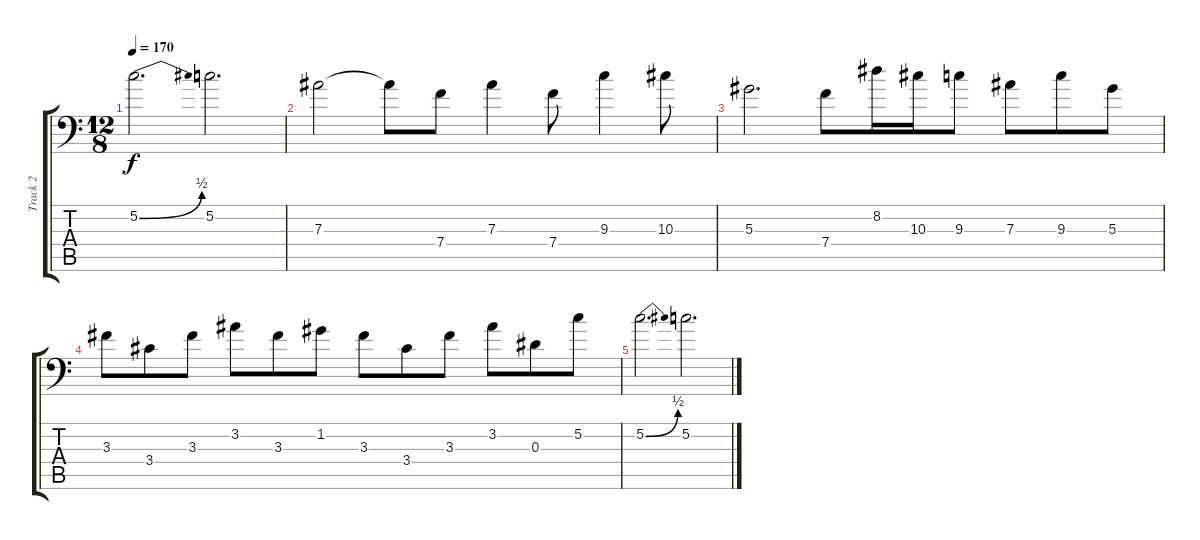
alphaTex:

\track ("Track 2" "Track 2") {instrument distortionguitar}
\staff {score tabs}
\tuning (C4 G3 Eb3 Bb2 F2 Bb1) {hide}
\ts (12 8)
\tempo 170
\clef f4
\ks c
5.2{be (bend 0 0 60 2)}.2{d dy f} 5.2.2{d} |
7.3.2 7.3{t}.8 7.4.8 7.3.4 7.4.8 9.3.4 10.3.8 |
5.3.2{d volume 0} 7.4.8 8.2.16 10.3.16 9.3.8 7.3.8 9.3.8 5.3.8 |
3.3.8 3.4.8 3.3.8 3.2.8 3.3.8 1.2.8 3.3.8 3.4.8 3.3.8 3.2.8 0.3.8 5.2.8 |
5.2{be (bend 0 0 60 2)}.2{d} 5.2.2{d}
